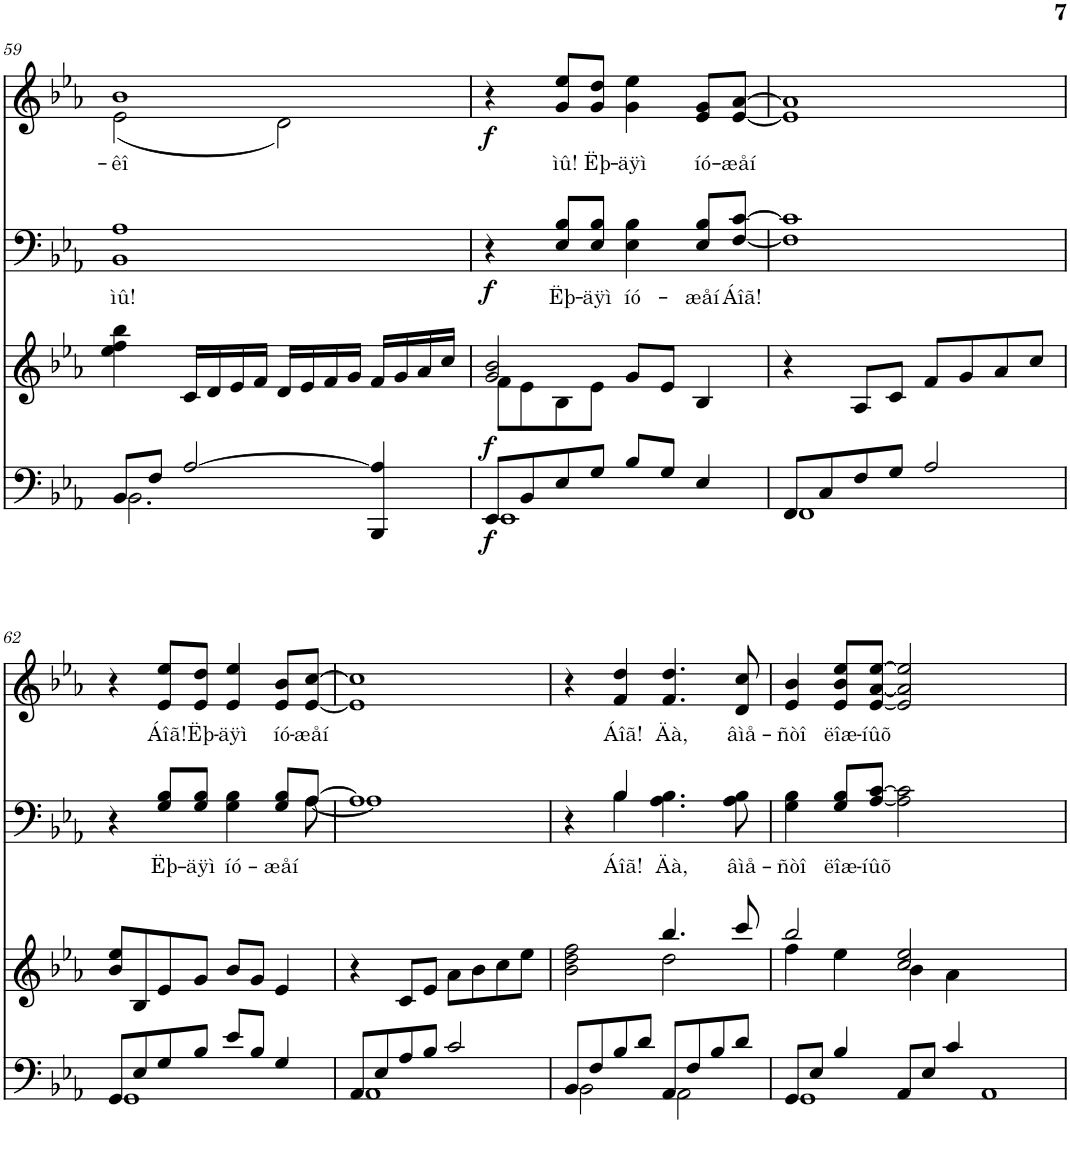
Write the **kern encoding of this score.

**kern	**dynam	**kern	**dynam	**kern	**text	**dynam	**kern	**text	**dynam
*part4	*part4	*part3	*part3	*part2	*part2	*part2	*part1	*part1	*part1
*staff4	*staff4	*staff3	*staff3	*staff2	*staff2	*staff2	*staff1	*staff1	*staff1
*I"Piano Left	*	*I"Piano Right	*	*I"Voice-TB	*	*	*I"Voice-SA	*	*
*I'Pno	*	*I'Pno	*	*	*	*	*	*	*
!!LO:PB:g=z
*clefF4	*	*clefG2	*	*clefF4	*	*	*clefG2	*	*
*k[b-e-a-]	*	*k[b-e-a-]	*	*k[b-e-a-]	*	*	*k[b-e-a-]	*	*
*E-:	*	*E-:	*	*E-:	*	*	*E-:	*	*
*M4/4	*	*M4/4	*	*M4/4	*	*	*M4/4	*	*
=59	=59	=59	=59	=59	=59	=59	=59	=59	=59
*^	*	*	*	*	*	*	*	*	*
!	!	!	!	!	!	!LO:LY:b	!	!	!LO:LY:b	!
*	*	*	*	*	*	*	*	*^	*	*
8BB-/L	2.BB-\	.	4ee-\ 4ff\ 4bb-\	.	1BB- 1A-	ìû!	.	1b-	(2e-\	-êî	.
8F/J	.	.	.	.	.	.	.	.	.	.	.
[2A-/	.	.	16c/LL	.	.	.	.	.	.	.	.
.	.	.	16d/	.	.	.	.	.	.	.	.
.	.	.	16e-/	.	.	.	.	.	.	.	.
.	.	.	16f/JJ	.	.	.	.	.	.	.	.
.	.	.	16d/LL	.	.	.	.	.	2d\)	.	.
.	.	.	16e-/	.	.	.	.	.	.	.	.
.	.	.	16f/	.	.	.	.	.	.	.	.
.	.	.	16g/JJ	.	.	.	.	.	.	.	.
4BBB-/ 4A-/]	4ryy	.	16f/LL	.	.	.	.	.	.	.	.
.	.	.	16g/	.	.	.	.	.	.	.	.
.	.	.	16a-/	.	.	.	.	.	.	.	.
.	.	.	16cc/JJ	.	.	.	.	.	.	.	.
*	*	*	*	*	*	*	*	*v	*v	*	*
=60	=60	=60	=60	=60	=60	=60	=60	=60	=60	=60
*	*	*	*^	*	*	*	*	*	*	*
!	!	!LO:DY:b	!	!	!LO:DY:b	!	!	!LO:DY:b	!	!	!LO:DY:b
8EE-/L	1EE-	f	2g/ 2b-/	8f\L	f	4r	.	f	4r	.	f
8BB-/	.	.	.	8e-\	.	.	.	.	.	.	.
!	!	!	!	!	!	!	!LO:LY:b	!	!	!LO:LY:b	!
8E-/	.	.	.	8B-\	.	8E-/ 8B-/L	Ëþ-	.	8g/ 8ee-/L	ìû!	.
!	!	!	!	!	!	!	!LO:LY:b	!	!	!LO:LY:b	!
8G/J	.	.	.	8e-\J	.	8E-/ 8B-/J	-äÿì	.	8g/ 8dd/J	Ëþ-	.
!	!	!	!	!	!	!	!LO:LY:b	!	!	!LO:LY:b	!
8B-/L	.	.	8g/L	2ryy	.	4E-\ 4B-\	íó-	.	4g\ 4ee-\	-äÿì	.
8G/J	.	.	8e-/J	.	.	.	.	.	.	.	.
!	!	!	!	!	!	!	!LO:LY:b	!	!	!LO:LY:b	!
4E-/	.	.	4B-/	.	.	8E-/ 8B-/L	-æåí	.	8e-/ 8g/L	íó-	.
!	!	!	!	!	!	!	!LO:LY:b	!	!	!LO:LY:b	!
.	.	.	.	.	.	[8F/ [8c/J	Áîã!	.	[8e-/ [8a-/J	-æåí	.
*	*	*	*v	*v	*	*	*	*	*	*	*
=61	=61	=61	=61	=61	=61	=61	=61	=61	=61	=61
8FF/L	1FF	.	4r	.	1F] 1c]	.	.	1e-] 1a-]	.	.
8C/	.	.	.	.	.	.	.	.	.	.
8F/	.	.	8A-/L	.	.	.	.	.	.	.
8G/J	.	.	8c/J	.	.	.	.	.	.	.
2A-/	.	.	8f/L	.	.	.	.	.	.	.
.	.	.	8g/	.	.	.	.	.	.	.
.	.	.	8a-/	.	.	.	.	.	.	.
.	.	.	8cc/J	.	.	.	.	.	.	.
!!LO:LB:g=z
=62	=62	=62	=62	=62	=62	=62	=62	=62	=62	=62
*	*	*	*	*	*^	*	*	*	*	*
8GG/L	1GG	.	8b-/ 8ee-/L	.	4r	2..ryy	.	.	4r	.	.
8E-/	.	.	8B-/	.	.	.	.	.	.	.	.
!	!	!	!	!	!	!	!LO:LY:b	!	!	!LO:LY:b	!
8G/	.	.	8e-/	.	8G/ 8B-/L	.	Ëþ-	.	8e-/ 8ee-/L	Áîã!	.
!	!	!	!	!	!	!	!LO:LY:b	!	!	!LO:LY:b	!
8B-/J	.	.	8g/J	.	8G/ 8B-/J	.	-äÿì	.	8e-/ 8dd/J	Ëþ-	.
!	!	!	!	!	!	!	!LO:LY:b	!	!	!LO:LY:b	!
8e-/L	.	.	8b-/L	.	4G\ 4B-\	.	íó-	.	4e-/ 4ee-/	-äÿì	.
8B-/J	.	.	8g/J	.	.	.	.	.	.	.	.
!	!	!	!	!	!	!	!LO:LY:b	!	!	!LO:LY:b	!
4G/	.	.	4e-/	.	8G/ 8B-/L	.	-æåí	.	8e-/ 8b-/L	íó-	.
!	!	!	!	!	!	!	!	!	!	!LO:LY:b	!
.	.	.	.	.	[8A-/J	[8A-\	.	.	[8e-/ [8cc/J	-æåí	.
=63	=63	=63	=63	=63	=63	=63	=63	=63	=63	=63	=63
8AA-/L	1AA-	.	4r	.	1A-]	1A-]	.	.	1e-] 1cc]	.	.
8E-/	.	.	.	.	.	.	.	.	.	.	.
8A-/	.	.	8c/L	.	.	.	.	.	.	.	.
8B-/J	.	.	8e-/J	.	.	.	.	.	.	.	.
2c/	.	.	8a-\L	.	.	.	.	.	.	.	.
.	.	.	8b-\	.	.	.	.	.	.	.	.
.	.	.	8cc\	.	.	.	.	.	.	.	.
.	.	.	8ee-\J	.	.	.	.	.	.	.	.
=64	=64	=64	=64	=64	=64	=64	=64	=64	=64	=64	=64
*	*	*	*^	*	*	*	*	*	*	*	*
8BB-/L	2BB-\	.	2b-\ 2dd\ 2ff\	2ryy	.	4r	4ryy	.	.	4r	.	.
8F/	.	.	.	.	.	.	.	.	.	.	.	.
!	!	!	!	!	!	!	!	!LO:LY:b	!	!	!LO:LY:b	!
8B-/	.	.	.	.	.	4B-/	4B-\	Áîã!	.	4f/ 4dd/	Áîã!	.
8d/J	.	.	.	.	.	.	.	.	.	.	.	.
!	!	!	!	!	!	!	!	!LO:LY:b	!	!	!LO:LY:b	!
8AA-/L	2AA-\	.	4.bb-/	2dd\	.	4.A-\ 4.B-\	2ryy	Äà,	.	4.f/ 4.dd/	Äà,	.
8F/	.	.	.	.	.	.	.	.	.	.	.	.
8B-/	.	.	.	.	.	.	.	.	.	.	.	.
!	!	!	!	!	!	!	!	!LO:LY:b	!	!	!LO:LY:b	!
8d/J	.	.	8ccc/	.	.	8A-\ 8B-\	.	âìå-	.	8d/ 8cc/	âìå-	.
*	*	*	*	*	*	*v	*v	*	*	*	*	*
=65	=65	=65	=65	=65	=65	=65	=65	=65	=65	=65	=65
!	!	!	!	!	!	!	!LO:LY:b	!	!	!LO:LY:b	!
8GG/L	1GG	.	2bb-/	4ff\	.	4G\ 4B-\	-ñòî	.	4e-/ 4b-/	-ñòî	.
8E-/J	.	.	.	.	.	.	.	.	.	.	.
!	!	!	!	!	!	!	!LO:LY:b	!	!	!LO:LY:b	!
4B-/	.	.	.	4ee-\	.	8G/ 8B-/L	ëîæ-	.	8e-/ 8b-/ 8ee-/L	ëîæ-	.
!	!	!	!	!	!	!	!LO:LY:b	!	!	!LO:LY:b	!
.	.	.	.	.	.	[8A-/ [8c/J	-íûõ	.	[8e-/ [8a-/ [8ee-/J	-íûõ	.
8AA-/L	.	.	2cc/ 2ee-/	4b-\	.	2A-\] 2c\]	.	.	2e-/] 2a-/] 2ee-/]	.	.
8E-/J	.	.	.	.	.	.	.	.	.	.	.
4c/	.	.	.	4a-\	.	.	.	.	.	.	.
1ryy	1AA-	.	1ryy	1ryy	.	1ryy	.	.	1ryy	.	.
*v	*v	*	*	*	*	*	*	*	*	*	*
*	*	*v	*v	*	*	*	*	*	*	*
=	=	=	=	=	=	=	=	=	=
*-	*-	*-	*-	*-	*-	*-	*-	*-	*-
